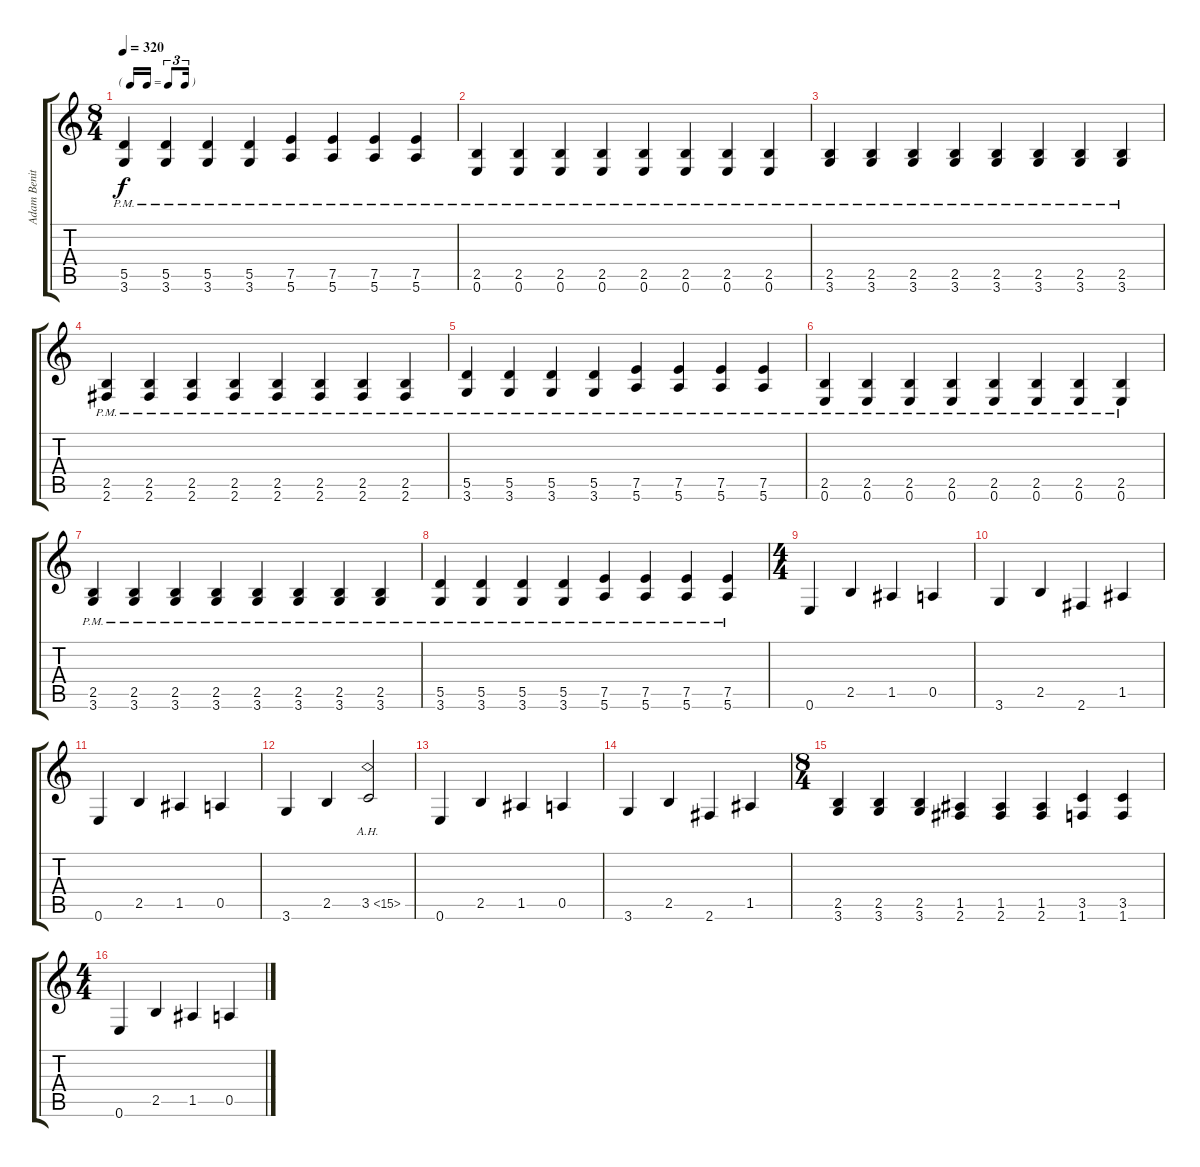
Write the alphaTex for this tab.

\track ("Adam Benito (Rhythem)" "Adam Benit") {instrument distortionguitar}
\staff {score tabs}
\tuning (E4 B3 G3 D3 A2 E2) {hide}
\ts (8 4)
\tf triplet16th
\tempo 320
\clef g2
\ks c
(5.5{pm} 3.6{pm}).4{dy f} (5.5{pm} 3.6{pm}).4 (5.5{pm} 3.6{pm}).4 (5.5{pm} 3.6{pm}).4 (7.5{pm} 5.6{pm}).4 (7.5{pm} 5.6{pm}).4 (7.5{pm} 5.6{pm}).4 (7.5{pm} 5.6{pm}).4 |
(2.5{pm} 0.6{pm}).4 (2.5{pm} 0.6{pm}).4 (2.5{pm} 0.6{pm}).4 (2.5{pm} 0.6{pm}).4 (2.5{pm} 0.6{pm}).4 (2.5{pm} 0.6{pm}).4 (2.5{pm} 0.6{pm}).4 (2.5{pm} 0.6{pm}).4 |
(2.5{pm} 3.6{pm}).4 (2.5{pm} 3.6{pm}).4 (2.5{pm} 3.6{pm}).4 (2.5{pm} 3.6{pm}).4 (2.5{pm} 3.6{pm}).4 (2.5{pm} 3.6{pm}).4 (2.5{pm} 3.6{pm}).4 (2.5{pm} 3.6{pm}).4 |
(2.5{pm} 2.6{pm}).4 (2.5{pm} 2.6{pm}).4 (2.5{pm} 2.6{pm}).4 (2.5{pm} 2.6{pm}).4 (2.5{pm} 2.6{pm}).4 (2.5{pm} 2.6{pm}).4 (2.5{pm} 2.6{pm}).4 (2.5{pm} 2.6{pm}).4 |
(5.5{pm} 3.6{pm}).4 (5.5{pm} 3.6{pm}).4 (5.5{pm} 3.6{pm}).4 (5.5{pm} 3.6{pm}).4 (7.5{pm} 5.6{pm}).4 (7.5{pm} 5.6{pm}).4 (7.5{pm} 5.6{pm}).4 (7.5{pm} 5.6{pm}).4 |
(2.5{pm} 0.6{pm}).4 (2.5{pm} 0.6{pm}).4 (2.5{pm} 0.6{pm}).4 (2.5{pm} 0.6{pm}).4 (2.5{pm} 0.6{pm}).4 (2.5{pm} 0.6{pm}).4 (2.5{pm} 0.6{pm}).4 (2.5{pm} 0.6{pm}).4 |
(2.5{pm} 3.6{pm}).4 (2.5{pm} 3.6{pm}).4 (2.5{pm} 3.6{pm}).4 (2.5{pm} 3.6{pm}).4 (2.5{pm} 3.6{pm}).4 (2.5{pm} 3.6{pm}).4 (2.5{pm} 3.6{pm}).4 (2.5{pm} 3.6{pm}).4 |
(5.5{pm} 3.6{pm}).4 (5.5{pm} 3.6{pm}).4 (5.5{pm} 3.6{pm}).4 (5.5{pm} 3.6{pm}).4 (7.5{pm} 5.6{pm}).4 (7.5{pm} 5.6{pm}).4 (7.5{pm} 5.6{pm}).4 (7.5{pm} 5.6{pm}).4 |
\ts (4 4)
0.6.4 2.5.4 1.5.4 0.5.4 |
3.6.4 2.5.4 2.6.4 1.5.4 |
0.6.4 2.5.4 1.5.4 0.5.4 |
3.6.4 2.5.4 3.5{ah 12}.2 |
0.6.4 2.5.4 1.5.4 0.5.4 |
3.6.4 2.5.4 2.6.4 1.5.4 |
\ts (8 4)
(2.5 3.6).4 (2.5 3.6).4 (2.5 3.6).4 (1.5 2.6).4 (1.5 2.6).4 (1.5 2.6).4 (3.5 1.6).4 (3.5 1.6).4 |
\ts (4 4)
0.6.4 2.5.4 1.5.4 0.5.4
